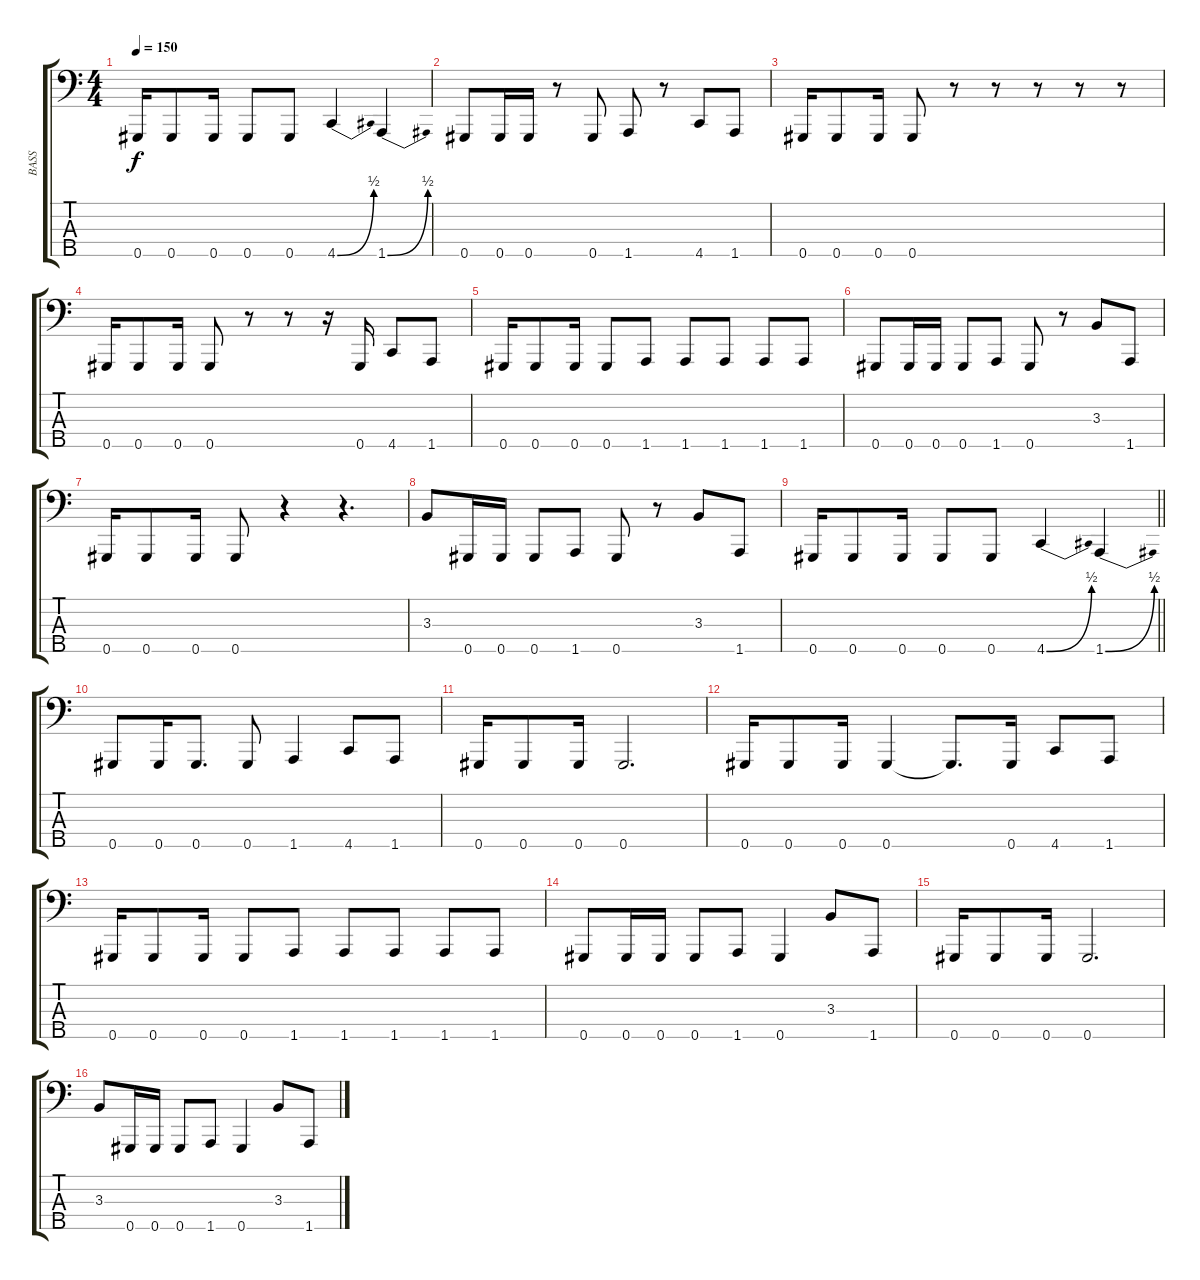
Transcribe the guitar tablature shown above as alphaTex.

\track ("BASS" "BASS") {instrument electricbasspick}
\staff {score tabs}
\tuning (Gb2 Db2 Ab1 Eb1 Ab0) {hide}
\ts (4 4)
\tempo 150
\clef f4
\ks c
0.5.16{dy f} 0.5.8 0.5.16 0.5.8 0.5.8 4.5{be (bend 0 0 60 2)}.4 1.5{be (bend 0 0 60 2)}.4 |
0.5.8 0.5.16 0.5.16 r.8 0.5.8 1.5.8 r.8 4.5.8 1.5.8 |
0.5.16 0.5.8 0.5.16 0.5.8 r.8 r.8 r.8 r.8 r.8 |
0.5.16 0.5.8 0.5.16 0.5.8 r.8 r.8 r.16 0.5.16 4.5.8 1.5.8 |
0.5.16 0.5.8 0.5.16 0.5.8 1.5.8 1.5.8 1.5.8 1.5.8 1.5.8 |
0.5.8 0.5.16 0.5.16 0.5.8 1.5.8 0.5.8 r.8 3.3.8 1.5.8 |
0.5.16 0.5.8 0.5.16 0.5.8 r.4 r.4{d} |
3.3.8 0.5.16 0.5.16 0.5.8 1.5.8 0.5.8 r.8 3.3.8 1.5.8 |
\barLineRight lightlight
0.5.16 0.5.8 0.5.16 0.5.8 0.5.8 4.5{be (bend 0 0 60 2)}.4 1.5{be (bend 0 0 60 2)}.4 |
\section ("" "")
0.5.8 0.5.16 0.5.8{d} 0.5.8 1.5.4 4.5.8 1.5.8 |
0.5.16 0.5.8 0.5.16 0.5.2{d} |
0.5.16 0.5.8 0.5.16 0.5.4 0.5{t}.8{d} 0.5.16 4.5.8 1.5.8 |
0.5.16 0.5.8 0.5.16 0.5.8 1.5.8 1.5.8 1.5.8 1.5.8 1.5.8 |
0.5.8 0.5.16 0.5.16 0.5.8 1.5.8 0.5.4 3.3.8 1.5.8 |
0.5.16 0.5.8 0.5.16 0.5.2{d} |
3.3.8 0.5.16 0.5.16 0.5.8 1.5.8 0.5.4 3.3.8 1.5.8
